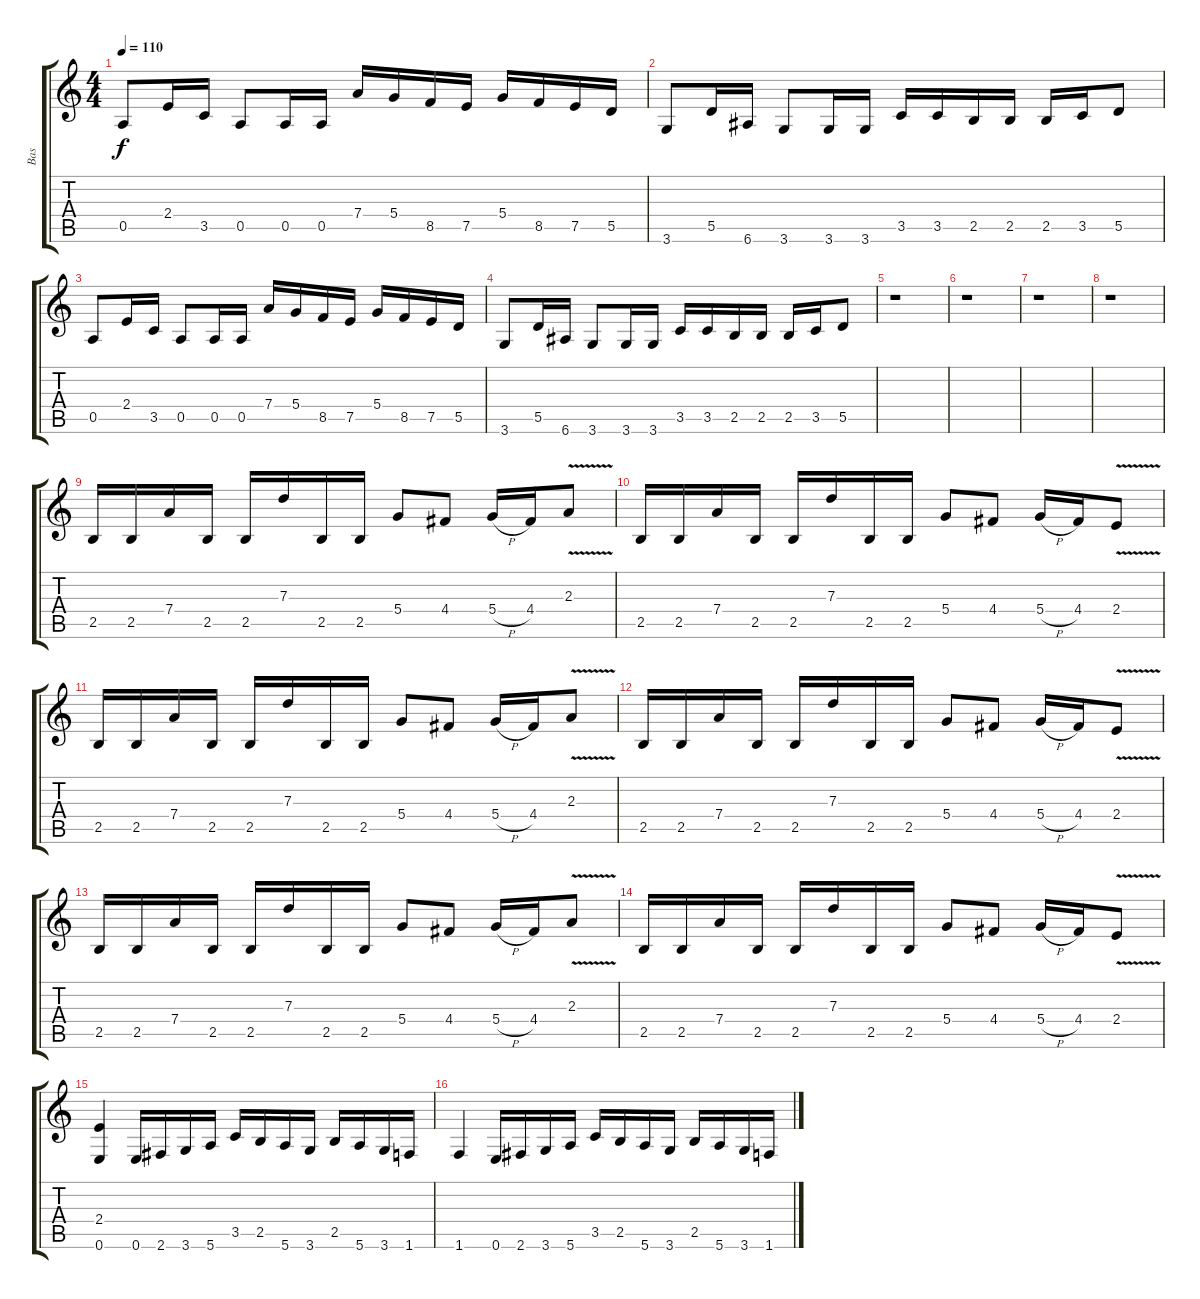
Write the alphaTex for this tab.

\track ("Bas" "Bas") {instrument electricbassfinger}
\staff {score tabs}
\tuning (E4 B3 G3 D3 A2 E2) {hide}
\ts (4 4)
\tempo 110
\clef g2
\ks c
0.5.8{dy f} 2.4.16 3.5.16 0.5.8 0.5.16 0.5.16 7.4.16 5.4.16 8.5.16 7.5.16 5.4.16 8.5.16 7.5.16 5.5.16 |
3.6.8 5.5.16 6.6.16 3.6.8 3.6.16 3.6.16 3.5.16 3.5.16 2.5.16 2.5.16 2.5.16 3.5.16 5.5.8 |
0.5.8 2.4.16 3.5.16 0.5.8 0.5.16 0.5.16 7.4.16 5.4.16 8.5.16 7.5.16 5.4.16 8.5.16 7.5.16 5.5.16 |
3.6.8 5.5.16 6.6.16 3.6.8 3.6.16 3.6.16 3.5.16 3.5.16 2.5.16 2.5.16 2.5.16 3.5.16 5.5.8 |
r.1 |
r.1 |
r.1 |
r.1 |
2.5.16 2.5.16 7.4.16 2.5.16 2.5.16 7.3.16 2.5.16 2.5.16 5.4.8 4.4.8 5.4{h}.16 4.4.16 2.3{v}.8 |
2.5.16 2.5.16 7.4.16 2.5.16 2.5.16 7.3.16 2.5.16 2.5.16 5.4.8 4.4.8 5.4{h}.16 4.4.16 2.4{v}.8 |
2.5.16 2.5.16 7.4.16 2.5.16 2.5.16 7.3.16 2.5.16 2.5.16 5.4.8 4.4.8 5.4{h}.16 4.4.16 2.3{v}.8 |
2.5.16 2.5.16 7.4.16 2.5.16 2.5.16 7.3.16 2.5.16 2.5.16 5.4.8 4.4.8 5.4{h}.16 4.4.16 2.4{v}.8 |
2.5.16 2.5.16 7.4.16 2.5.16 2.5.16 7.3.16 2.5.16 2.5.16 5.4.8 4.4.8 5.4{h}.16 4.4.16 2.3{v}.8 |
2.5.16 2.5.16 7.4.16 2.5.16 2.5.16 7.3.16 2.5.16 2.5.16 5.4.8 4.4.8 5.4{h}.16 4.4.16 2.4{v}.8 |
(2.4 0.6).4 0.6.16 2.6.16 3.6.16 5.6.16 3.5.16 2.5.16 5.6.16 3.6.16 2.5.16 5.6.16 3.6.16 1.6.16 |
1.6.4 0.6.16 2.6.16 3.6.16 5.6.16 3.5.16 2.5.16 5.6.16 3.6.16 2.5.16 5.6.16 3.6.16 1.6.16
